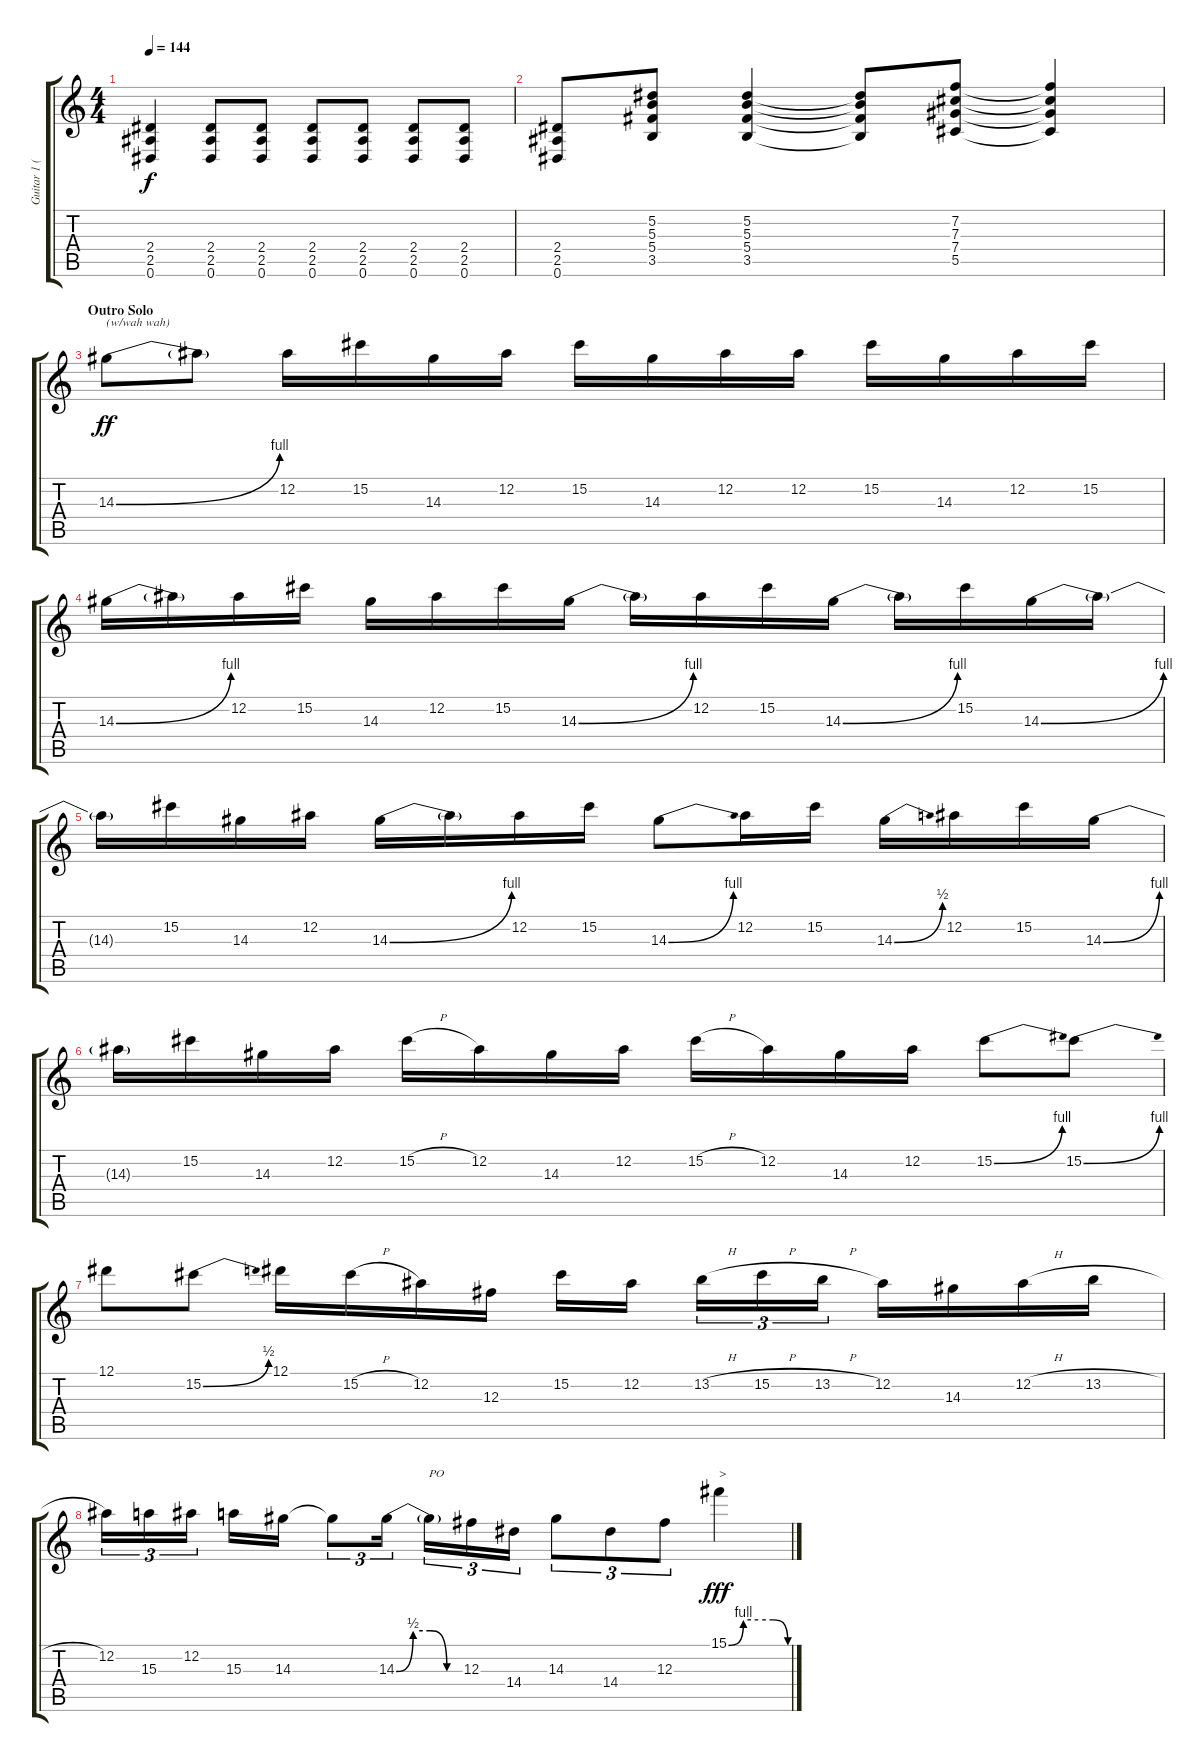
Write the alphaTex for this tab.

\track ("Guitar 1 (Slash)" "Guitar 1 (") {instrument distortionguitar}
\staff {score tabs}
\tuning (Eb4 Bb3 Gb3 Db3 Ab2 Eb2) {hide}
\ts (4 4)
\tempo 144
\clef g2
\ks c
(2.4{t} 2.5{t} 0.6{t}).4{dy f} (2.4 2.5 0.6).8 (2.4 2.5 0.6).8 (2.4 2.5 0.6).8 (2.4 2.5 0.6).8 (2.4 2.5 0.6).8 (2.4 2.5 0.6).8 |
(2.4 2.5 0.6).8 (5.2 5.3 5.4 3.5).8 (5.2 5.3 5.4 3.5).4 (5.2{t} 5.3{t} 5.4{t} 3.5{t}).8 (7.2 7.3 7.4 5.5).8 (7.2{t} 7.3{t} 7.4{t} 5.5{t}).4 |
\section ("" "Outro Solo")
14.3{be (bend 0 0 60 4)}.8{txt "(w/wah wah)" dy ff} 14.3{t}.8 12.2.16 15.2.16 14.3.16 12.2.16 15.2.16 14.3.16 12.2.16 12.2.16 15.2.16 14.3.16 12.2.16 15.2.16 |
14.3{be (bend 0 0 60 4)}.16 14.3{t}.16 12.2.16 15.2.16 14.3.16 12.2.16 15.2.16 14.3{be (bend 0 0 60 4)}.16 14.3{t}.16 12.2.16 15.2.16 14.3{be (bend 0 0 60 4)}.16 14.3{t}.16 15.2.16 14.3{be (bend 0 0 60 4)}.16 14.3{t}.16 |
14.3{t}.16 15.2.16 14.3.16 12.2.16 14.3{be (bend 0 0 60 4)}.16 14.3{t}.16 12.2.16 15.2.16 14.3{be (bend 0 0 60 4)}.8 12.2.16 15.2.16 14.3{be (bend 0 0 60 2)}.16 12.2.16 15.2.16 14.3{be (bend 0 0 60 4)}.16 |
14.3{t}.16 15.2.16 14.3.16 12.2.16 15.2{h}.16 12.2.16 14.3.16 12.2.16 15.2{h}.16 12.2.16 14.3.16 12.2.16 15.2{be (bend 0 0 60 4)}.8 15.2{be (bend 0 0 60 4)}.8 |
12.1.8 15.2{be (bend 0 0 60 2)}.8 12.1.16 15.2{h}.16 12.2.16 12.3.16 15.2.16 12.2.16{beam splitsecondary} 13.2{h}.16{tu (3 2)} 15.2{h}.16{tu (3 2)} 13.2{h}.16{tu (3 2)} 12.2.16 14.3.16 12.2{h}.16 13.2{h}.16 |
12.2.16{tu (3 2)} 15.3.16{tu (3 2)} 12.2.16{tu (3 2) beam splitsecondary} 15.3.16 14.3.16 14.3{t}.8{tu (3 2)} 14.3{be (custom 0 0 15 2 30 2 45 0 60 0)}.16{tu (3 2) beam splitsecondary} 14.3{t}.16{tu (3 2) txt "PO"} 12.3.16{tu (3 2)} 14.4.16{tu (3 2)} 14.3.8{tu (3 2)} 14.4.8{tu (3 2)} 12.3.8{tu (3 2)} 15.1{be (custom 0 0 15 4 30 4 45 4 60 0)}.4{txt ">" dy fff}
